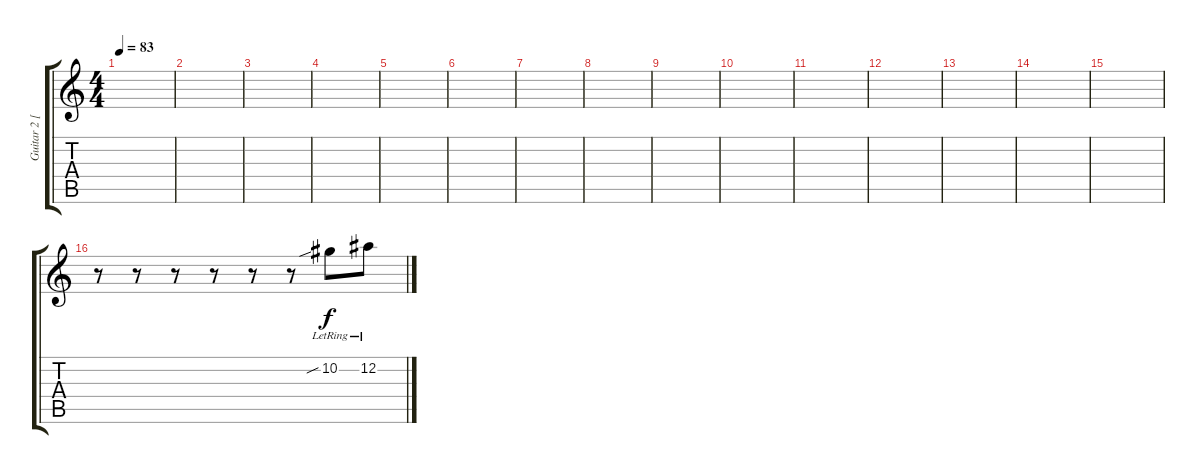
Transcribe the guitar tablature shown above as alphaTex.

\track ("Guitar 2 [lead]" "Guitar 2 [") {instrument electricguitarclean}
\staff {score tabs}
\tuning (Eb4 Bb3 Gb3 Db3 Ab2 Eb2) {hide}
\ts (4 4)
\tempo 83
\clef g2
\ks c
|
|
|
|
|
|
|
|
|
|
|
|
|
|
|
r.8 r.8 r.8 r.8 r.8 r.8 10.2{sib lr}.8 12.2{lr}.8
